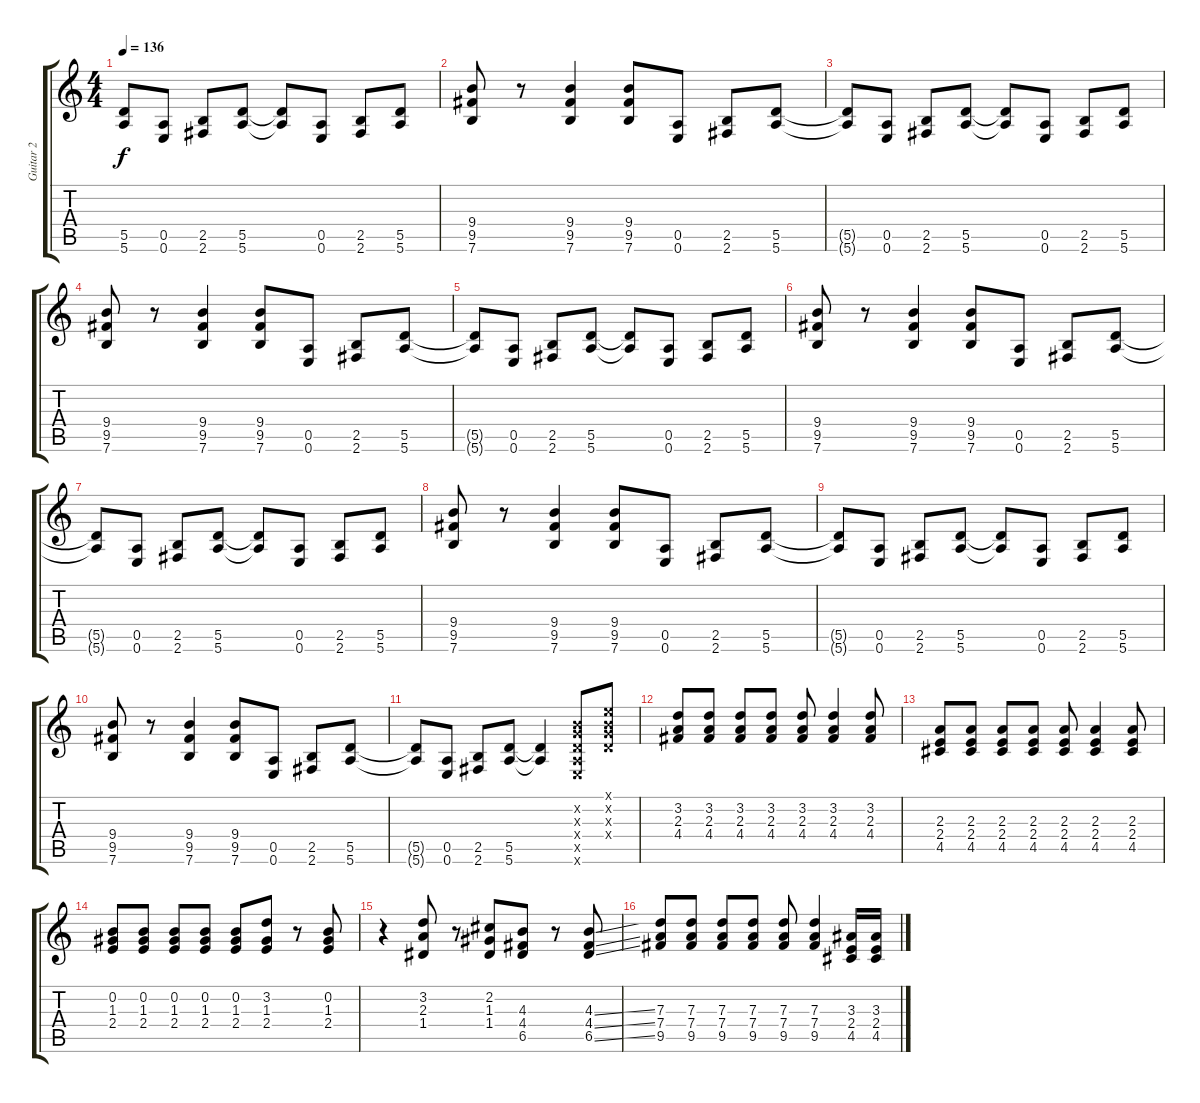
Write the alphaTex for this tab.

\track ("Guitar 2" "Guitar 2") {instrument electricguitarjazz}
\staff {score tabs}
\tuning (E4 B3 G3 D3 A2 E2) {hide}
\ts (4 4)
\tempo 136
\clef g2
\ks c
(5.5{t} 5.6{t}).8{dy f} (0.5 0.6).8 (2.5 2.6).8 (5.5 5.6).8 (5.5{t} 5.6{t}).8 (0.5 0.6).8 (2.5 2.6).8 (5.5 5.6).8 |
(9.4 9.5 7.6).8 r.8 (9.4 9.5 7.6).4 (9.4 9.5 7.6).8 (0.5 0.6).8 (2.5 2.6).8 (5.5 5.6).8 |
(5.5{t} 5.6{t}).8 (0.5 0.6).8 (2.5 2.6).8 (5.5 5.6).8 (5.5{t} 5.6{t}).8 (0.5 0.6).8 (2.5 2.6).8 (5.5 5.6).8 |
(9.4 9.5 7.6).8 r.8 (9.4 9.5 7.6).4 (9.4 9.5 7.6).8 (0.5 0.6).8 (2.5 2.6).8 (5.5 5.6).8 |
(5.5{t} 5.6{t}).8 (0.5 0.6).8 (2.5 2.6).8 (5.5 5.6).8 (5.5{t} 5.6{t}).8 (0.5 0.6).8 (2.5 2.6).8 (5.5 5.6).8 |
(9.4 9.5 7.6).8 r.8 (9.4 9.5 7.6).4 (9.4 9.5 7.6).8 (0.5 0.6).8 (2.5 2.6).8 (5.5 5.6).8 |
(5.5{t} 5.6{t}).8 (0.5 0.6).8 (2.5 2.6).8 (5.5 5.6).8 (5.5{t} 5.6{t}).8 (0.5 0.6).8 (2.5 2.6).8 (5.5 5.6).8 |
(9.4 9.5 7.6).8 r.8 (9.4 9.5 7.6).4 (9.4 9.5 7.6).8 (0.5 0.6).8 (2.5 2.6).8 (5.5 5.6).8 |
(5.5{t} 5.6{t}).8 (0.5 0.6).8 (2.5 2.6).8 (5.5 5.6).8 (5.5{t} 5.6{t}).8 (0.5 0.6).8 (2.5 2.6).8 (5.5 5.6).8 |
(9.4 9.5 7.6).8 r.8 (9.4 9.5 7.6).4 (9.4 9.5 7.6).8 (0.5 0.6).8 (2.5 2.6).8 (5.5 5.6).8 |
(5.5{t} 5.6{t}).8 (0.5 0.6).8 (2.5 2.6).8 (5.5 5.6).8 (5.5{t} 5.6{t}).4 (0.2{x} 0.3{x} 0.4{x} 0.5{x} 0.6{x}).8 (0.1{x} 0.2{x} 0.3{x} 0.4{x}).8 |
(3.2 2.3 4.4).8 (3.2 2.3 4.4).8 (3.2 2.3 4.4).8 (3.2 2.3 4.4).8 (3.2 2.3 4.4).8 (3.2 2.3 4.4).4 (3.2 2.3 4.4).8 |
(2.3 2.4 4.5).8 (2.3 2.4 4.5).8 (2.3 2.4 4.5).8 (2.3 2.4 4.5).8 (2.3 2.4 4.5).8 (2.3 2.4 4.5).4 (2.3 2.4 4.5).8 |
(0.2 1.3 2.4).8 (0.2 1.3 2.4).8 (0.2 1.3 2.4).8 (0.2 1.3 2.4).8 (0.2 1.3 2.4).8 (3.2 1.3 2.4).8 r.8 (0.2 1.3 2.4).8 |
r.4 (3.2 2.3 1.4).8 r.8 (2.2 1.3 1.4).8 (4.3 4.4 6.5).8 r.8 (4.3{ss} 4.4{ss} 6.5{ss}).8 |
(7.3 7.4 9.5).8 (7.3 7.4 9.5).8 (7.3 7.4 9.5).8 (7.3 7.4 9.5).8 (7.3 7.4 9.5).8 (7.3 7.4 9.5).4 (3.3 2.4 4.5).16 (3.3 2.4 4.5).16
